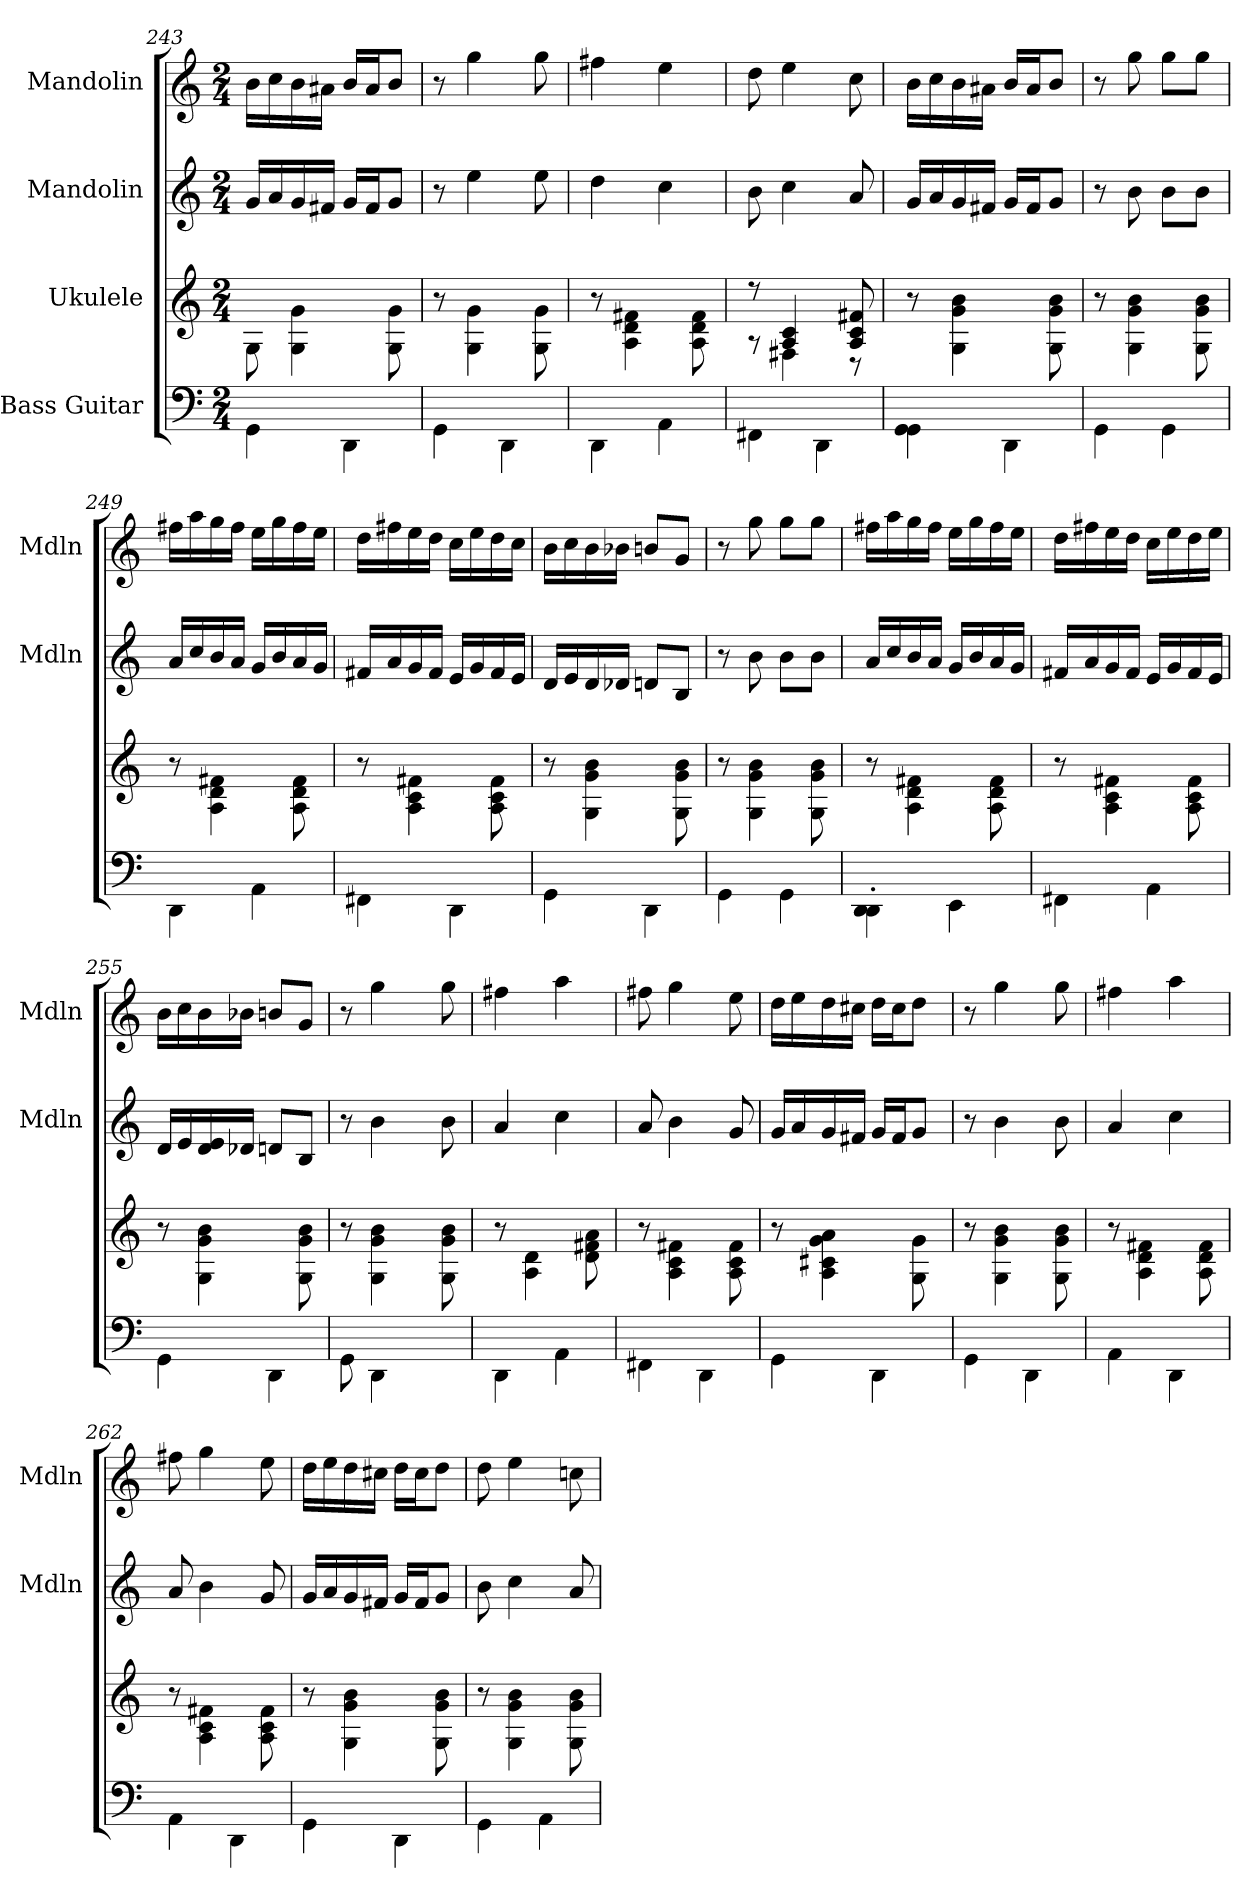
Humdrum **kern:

**kern	**kern	**kern	**kern
*part4	*part3	*part2	*part1
*staff4	*staff3	*staff2	*staff1
*I"Bass Guitar	*I"Ukulele	*I"Mandolin	*I"Mandolin
*	*	*I'Mdln	*I'Mdln
*	*	*clefG2	*clefG2
*k[]	*k[]	*k[]	*k[]
*M2/4	*M2/4	*M2/4	*M2/4
=243	=243	=243	=243
4GG\	8G\	16g/LL	16b\LL
.	.	16a/	16cc\
.	4G\ 4g\	16g/	16b\
.	.	16f#X/JJ	16a#X\JJ
4DD\	.	16g/LL	16b/LL
.	.	16f#/J	16a#/J
.	8G\ 8g\	8g/J	8b/J
=244	=244	=244	=244
4GG\	8r	8r	8r
.	4G\ 4g\	4ee\	4gg\
4DD\	.	.	.
.	8G\ 8g\	8ee\	8gg\
!!LO:PB:g=z
=245	=245	=245	=245
4DD\	8r	4dd\	4ff#X\
.	4A\ 4d\ 4f#\	.	.
4AA\	.	4cc\	4ee\
.	8A\ 8d\ 8f#\	.	.
=246	=246	=246	=246
*	*^	*	*
4FF#\	8r	8r	8b\	8dd\
.	4A/ 4c/	4F#\	4cc\	4ee\
4DD\	.	.	.	.
.	8A/ 8c/ 8f#/	8r	8a/	8cc\
*	*v	*v	*	*
=247	=247	=247	=247
4GG\ 4GG\	8r	16g/LL	16b\LL
.	.	16a/	16cc\
.	4G\ 4g\ 4b\	16g/	16b\
.	.	16f#X/JJ	16a#X\JJ
4DD\	.	16g/LL	16b/LL
.	.	16f#/J	16a#/J
.	8G\ 8g\ 8b\	8g/J	8b/J
=248	=248	=248	=248
4GG\	8r	8r	8r
.	4G\ 4g\ 4b\	8b\	8gg\
4GG\	.	8b\L	8gg\L
.	8G\ 8g\ 8b\	8b\J	8gg\J
!!LO:LB:g=z
=249	=249	=249	=249
4DD\	8r	16a/LL	16ff#X\LL
.	.	16cc/	16aa\
.	4A\ 4d\ 4f#\	16b/	16gg\
.	.	16a/JJ	16ff#\JJ
4AA\	.	16g/LL	16ee\LL
.	.	16b/	16gg\
.	8A\ 8d\ 8f#\	16a/	16ff#\
.	.	16g/JJ	16ee\JJ
=250	=250	=250	=250
4FF#\	8r	16f#X/LL	16dd\LL
.	.	16a/	16ff#X\
.	4A\ 4c\ 4f#\	16g/	16ee\
.	.	16f#/JJ	16dd\JJ
4DD\	.	16e/LL	16cc\LL
.	.	16g/	16ee\
.	8A\ 8c\ 8f#\	16f#/	16dd\
.	.	16e/JJ	16cc\JJ
=251	=251	=251	=251
4GG\	8r	16d/LL	16b\LL
.	.	16e/	16cc\
.	4G\ 4g\ 4b\	16d/	16b\
.	.	16d-X/JJ	16b-X\JJ
4DD\	.	8dn/L	8bn/L
.	8G\ 8g\ 8b\	8B/J	8g/J
=252	=252	=252	=252
4GG\	8r	8r	8r
.	4G\ 4g\ 4b\	8b\	8gg\
4GG\	.	8b\L	8gg\L
.	8G\ 8g\ 8b\	8b\J	8gg\J
=253	=253	=253	=253
4DD\' 4DD\'	8r	16a/LL	16ff#X\LL
.	.	16cc/	16aa\
.	4A\ 4d\ 4f#\	16b/	16gg\
.	.	16a/JJ	16ff#\JJ
4EE\	.	16g/LL	16ee\LL
.	.	16b/	16gg\
.	8A\ 8d\ 8f#\	16a/	16ff#\
.	.	16g/JJ	16ee\JJ
!!LO:LB:g=z
=254	=254	=254	=254
4FF#\	8r	16f#X/LL	16dd\LL
.	.	16a/	16ff#X\
.	4A\ 4c\ 4f#\	16g/	16ee\
.	.	16f#/JJ	16dd\JJ
4AA\	.	16e/LL	16cc\LL
.	.	16g/	16ee\
.	8A\ 8c\ 8f#\	16f#/	16dd\
.	.	16e/JJ	16ee\JJ
=255	=255	=255	=255
4GG\	8r	16d/LL	16b\LL
.	.	16e/	16cc\
.	4G\ 4g\ 4b\	16d/ 16e/	16b\
.	.	16d-X/JJ	16b-X\JJ
4DD\	.	8dn/L	8bn/L
.	8G\ 8g\ 8b\	8B/J	8g/J
=256	=256	=256	=256
*	*	*	*^
8GG\	8r	8r	8r	4ryy
4DD\	4G\ 4g\ 4b\	4b\	4gg\	.
.	.	.	.	16ryy
*	*	*	*MM163	*
.	.	.	.	8.ryy
8ryy	8G\ 8g\ 8b\	8b\	8gg\	.
*	*	*	*v	*v
=257	=257	=257	=257
4DD\	8r	4a/	4ff#X\
.	4A\ 4d\	.	.
4AA\	.	4cc\	4aa\
.	8d\ 8f#\ 8a\	.	.
=258	=258	=258	=258
4FF#\	8r	8a/	8ff#X\
.	4A\ 4c\ 4f#\	4b\	4gg\
4DD\	.	.	.
.	8A\ 8c\ 8f#\	8g/	8ee\
=259	=259	=259	=259
*	*	*	*^
4GG\	8r	16g/LL	16dd\LL	12ryy
.	.	16a/	16ee\	.
.	.	.	.	48ryy
*	*	*	*MM162	*
.	.	.	.	3ryy
.	4A\ 4c#\ 4g\ 4a\	16g/	16dd\	.
.	.	16f#X/JJ	16cc#X\JJ	.
4DD\	.	16g/LL	16dd\LL	.
.	.	16f#/J	16cc#\J	.
.	8G\ 8g\	8g/J	8dd\J	.
.	.	.	.	24.ryy
*	*	*	*v	*v
=260	=260	=260	=260
4GG\	8r	8r	8r
.	4G\ 4g\ 4b\	4b\	4gg\
4DD\	.	.	.
.	8G\ 8g\ 8b\	8b\	8gg\
=261	=261	=261	=261
4AA\	8r	4a/	4ff#X\
.	4A\ 4d\ 4f#\	.	.
4DD\	.	4cc\	4aa\
.	8A\ 8d\ 8f#\	.	.
!!LO:PB:g=z
=262	=262	=262	=262
4AA\	8r	8a/	8ff#X\
.	4A\ 4c\ 4f#\	4b\	4gg\
4DD\	.	.	.
.	8A\ 8c\ 8f#\	8g/	8ee\
=263	=263	=263	=263
4GG\	8r	16g/LL	16dd\LL
.	.	16a/	16ee\
.	4G\ 4g\ 4b\	16g/	16dd\
.	.	16f#X/JJ	16cc#X\JJ
4DD\	.	16g/LL	16dd\LL
.	.	16f#/J	16cc#\J
.	8G\ 8g\ 8b\	8g/J	8dd\J
=264	=264	=264	=264
4GG\	8r	8b\	8dd\
.	4G\ 4g\ 4b\	4cc\	4ee\
4AA\	.	.	.
.	8G\ 8g\ 8b\	8a/	8ccn\
=	=	=	=
*-	*-	*-	*-
